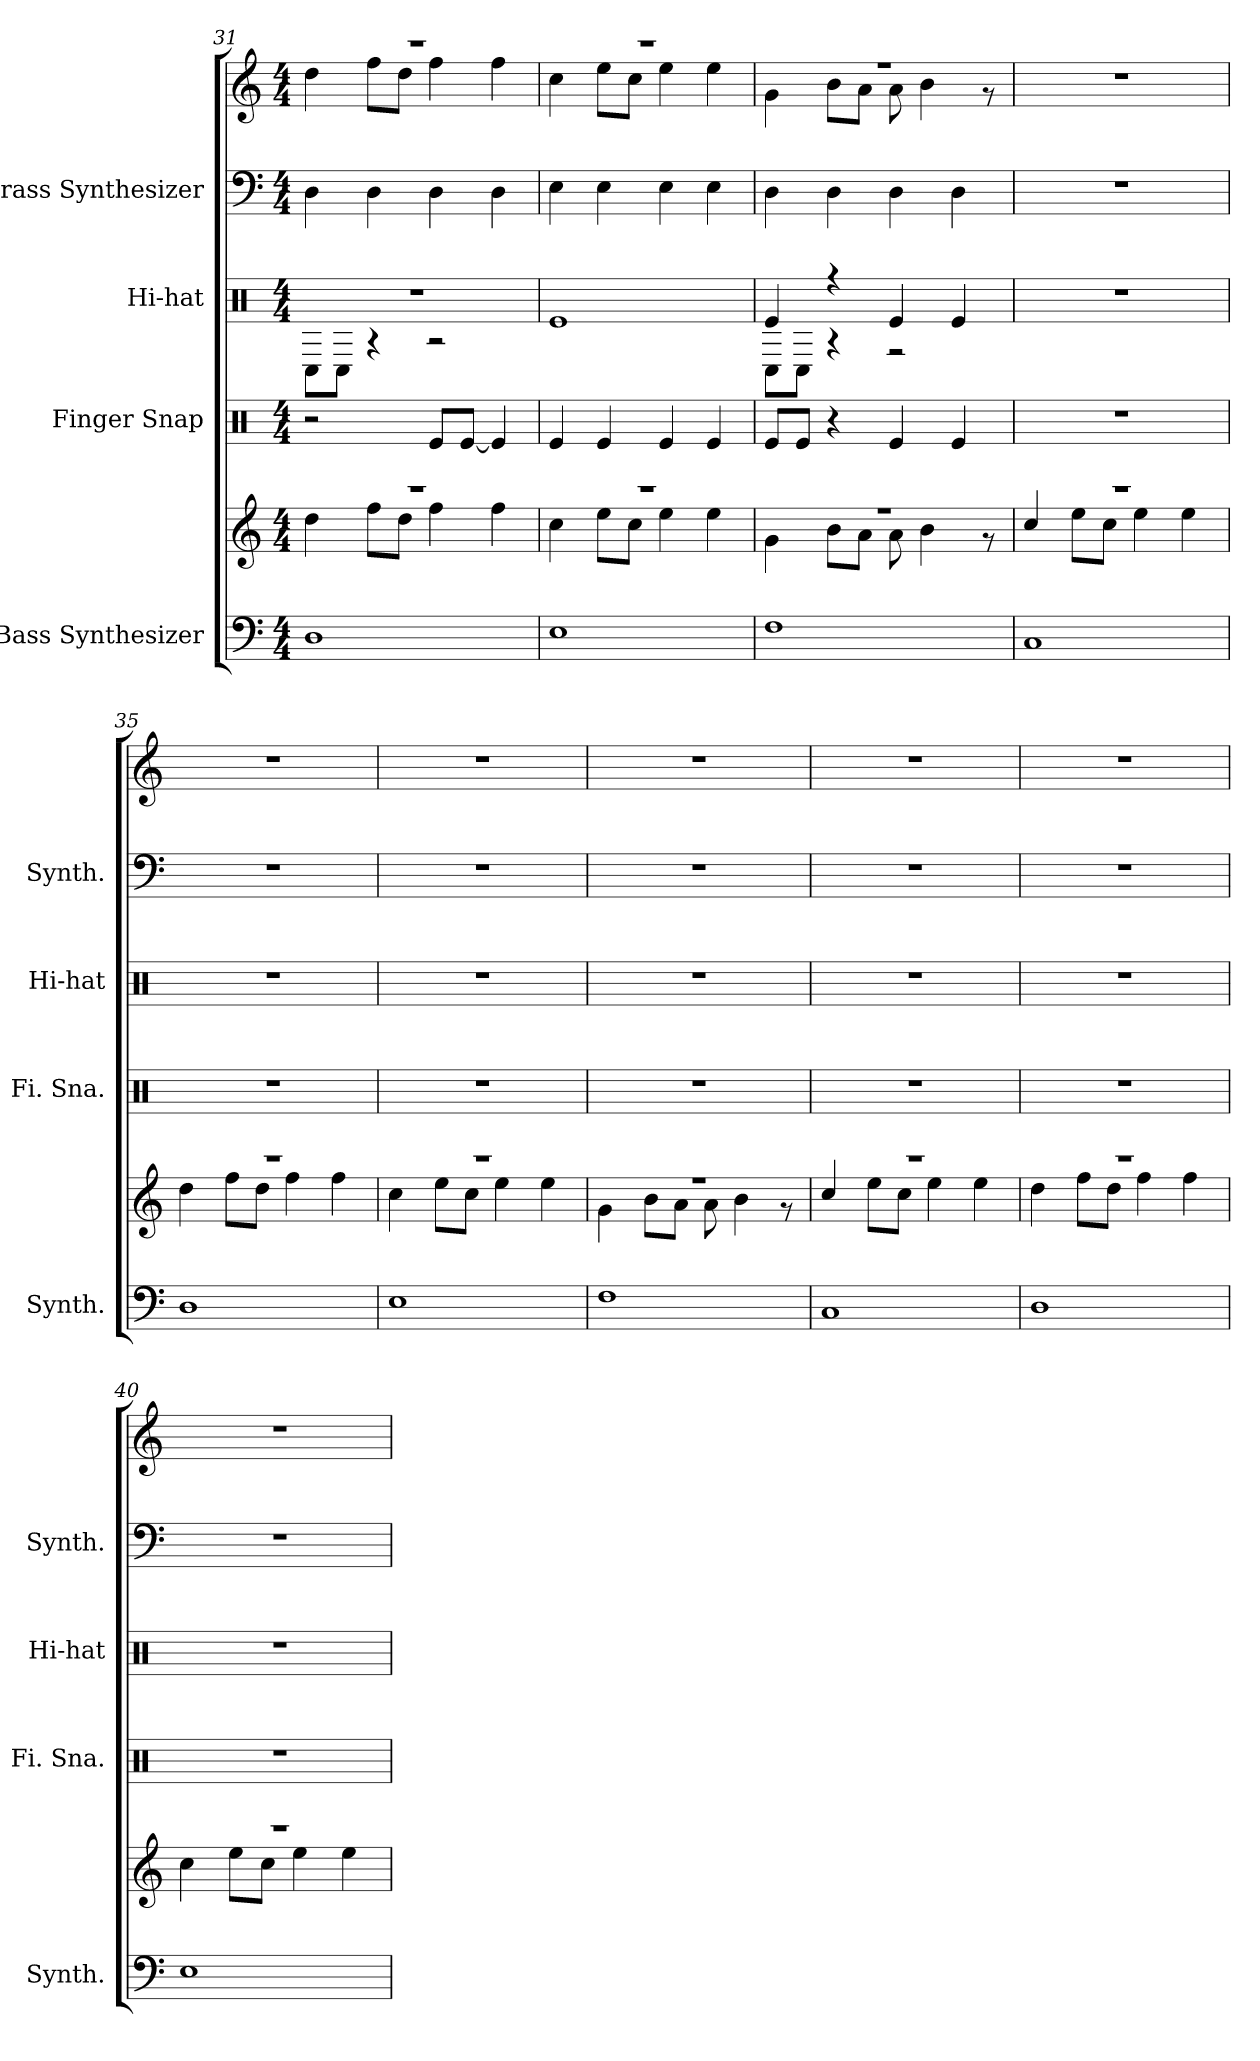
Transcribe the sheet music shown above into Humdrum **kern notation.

**kern	**kern	**kern	**kern	**kern	**kern
*part4	*part4	*part3	*part2	*part1	*part1
*staff6	*staff5	*staff4	*staff3	*staff2	*staff1
*I"Bass Synthesizer	*	*I"Finger Snap	*I"Hi-hat	*I"Brass Synthesizer	*
*I'Synth.	*	*I'Fi. Sna.	*I'Hi-hat	*I'Synth.	*
*clefF4	*clefG2	*clefX	*clefX	*clefF4	*clefG2
*k[]	*k[]	*k[]	*k[]	*k[]	*k[]
*M4/4	*M4/4	*M4/4	*M4/4	*M4/4	*M4/4
=31	=31	=31	=31	=31	=31
*	*^	*	*^	*	*^
1D	1r	4dd\	2r	1r	8RC\L	4D\	1r	4dd\
.	.	.	.	.	8RC\J	.	.	.
.	.	8ff\L	.	.	4r	4D\	.	8ff\L
.	.	8dd\J	.	.	.	.	.	8dd\J
.	.	4ff\	8Re/L	.	2r	4D\	.	4ff\
.	.	.	[8Re/J	.	.	.	.	.
.	.	4ff\	4Re/]	.	.	4D\	.	4ff\
*	*	*	*	*v	*v	*	*	*
!!LO:LB:g=z	!!
=32	=32	=32	=32	=32	=32	=32	=32
1E	1r	4cc\	4Re/	1Re	4E\	1r	4cc\
.	.	8ee\L	4Re/	.	4E\	.	8ee\L
.	.	8cc\J	.	.	.	.	8cc\J
.	.	4ee\	4Re/	.	4E\	.	4ee\
.	.	4ee\	4Re/	.	4E\	.	4ee\
=33	=33	=33	=33	=33	=33	=33	=33
*	*	*	*	*^	*	*	*
1F	1r	4g\	8Re/L	4Re/	8RC\L	4D\	1r	4g\
.	.	.	8Re/J	.	8RC\J	.	.	.
.	.	8b\L	4r	4r	4r	4D\	.	8b\L
.	.	8a\J	.	.	.	.	.	8a\J
.	.	8a\	4Re/	4Re/	2r	4D\	.	8a\
.	.	4b\	.	.	.	.	.	4b\
.	.	.	4Re/	4Re/	.	4D\	.	.
.	.	8r	.	.	.	.	.	8r
*	*	*	*	*v	*v	*	*v	*v
=34	=34	=34	=34	=34	=34	=34
1C	1r	4cc/	1r	1r	1r	1r
.	.	8ee\L	.	.	.	.
.	.	8cc\J	.	.	.	.
.	.	4ee\	.	.	.	.
.	.	4ee\	.	.	.	.
=35	=35	=35	=35	=35	=35	=35
1D	1r	4dd\	1r	1r	1r	1r
.	.	8ff\L	.	.	.	.
.	.	8dd\J	.	.	.	.
.	.	4ff\	.	.	.	.
.	.	4ff\	.	.	.	.
=36	=36	=36	=36	=36	=36	=36
1E	1r	4cc\	1r	1r	1r	1r
.	.	8ee\L	.	.	.	.
.	.	8cc\J	.	.	.	.
.	.	4ee\	.	.	.	.
.	.	4ee\	.	.	.	.
=37	=37	=37	=37	=37	=37	=37
1F	1r	4g\	1r	1r	1r	1r
.	.	8b\L	.	.	.	.
.	.	8a\J	.	.	.	.
.	.	8a\	.	.	.	.
.	.	4b\	.	.	.	.
.	.	8r	.	.	.	.
=38	=38	=38	=38	=38	=38	=38
1C	1r	4cc/	1r	1r	1r	1r
.	.	8ee\L	.	.	.	.
.	.	8cc\J	.	.	.	.
.	.	4ee\	.	.	.	.
.	.	4ee\	.	.	.	.
!!LO:PB:g=z
=39	=39	=39	=39	=39	=39	=39
1D	1r	4dd\	1r	1r	1r	1r
.	.	8ff\L	.	.	.	.
.	.	8dd\J	.	.	.	.
.	.	4ff\	.	.	.	.
.	.	4ff\	.	.	.	.
=40	=40	=40	=40	=40	=40	=40
1E	1r	4cc\	1r	1r	1r	1r
.	.	8ee\L	.	.	.	.
.	.	8cc\J	.	.	.	.
.	.	4ee\	.	.	.	.
.	.	4ee\	.	.	.	.
*	*v	*v	*	*	*	*
=	=	=	=	=	=
*-	*-	*-	*-	*-	*-
